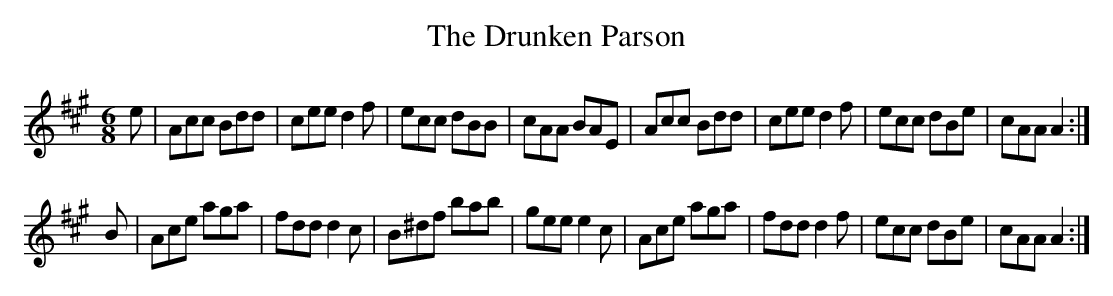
X:1
T:The Drunken Parson
L:1/8
M:6/8
K:A
e \
| Acc Bdd | cee d2f | ecc  dBB | cAA BAE \
| Acc Bdd | cee d2f | ecc  dBe | cAA A2 :|
B \
| Ace aga | fdd d2c | B^df bab | gee e2c \
| Ace aga | fdd d2f | ecc  dBe | cAA A2 :|
